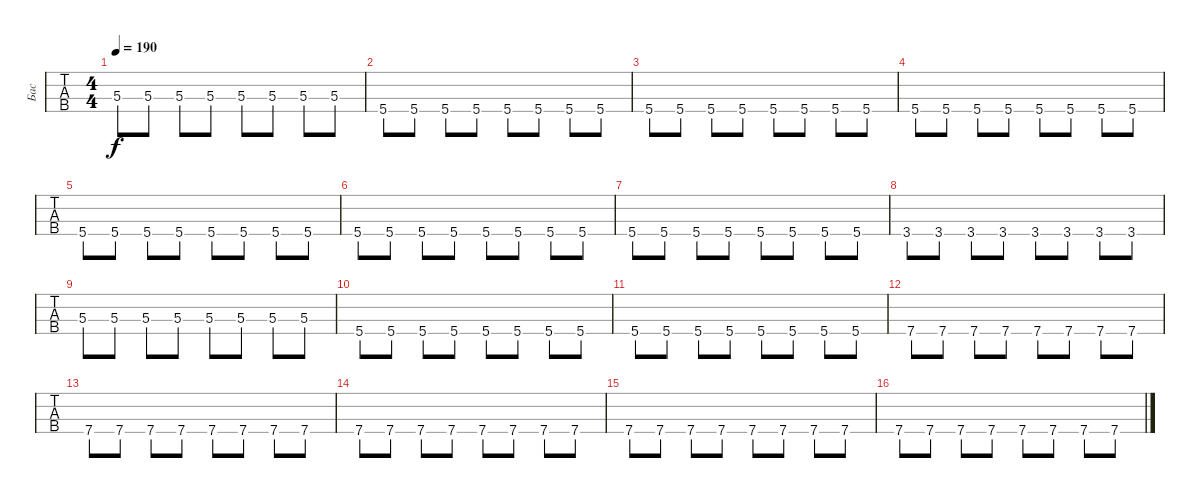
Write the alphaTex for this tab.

\track ("Бас" "Бас") {instrument electricbassfinger}
\staff {tabs}
\tuning (G2 D2 A1 E1) {hide}
\ts (4 4)
\tempo 190
\clef f4
\ks c
5.3.8{dy f} 5.3.8 5.3.8 5.3.8 5.3.8 5.3.8 5.3.8 5.3.8 |
5.4.8 5.4.8 5.4.8 5.4.8 5.4.8 5.4.8 5.4.8 5.4.8 |
5.4.8 5.4.8 5.4.8 5.4.8 5.4.8 5.4.8 5.4.8 5.4.8 |
5.4.8 5.4.8 5.4.8 5.4.8 5.4.8 5.4.8 5.4.8 5.4.8 |
5.4.8 5.4.8 5.4.8 5.4.8 5.4.8 5.4.8 5.4.8 5.4.8 |
5.4.8 5.4.8 5.4.8 5.4.8 5.4.8 5.4.8 5.4.8 5.4.8 |
5.4.8 5.4.8 5.4.8 5.4.8 5.4.8 5.4.8 5.4.8 5.4.8 |
3.4.8 3.4.8 3.4.8 3.4.8 3.4.8 3.4.8 3.4.8 3.4.8 |
5.3.8 5.3.8 5.3.8 5.3.8 5.3.8 5.3.8 5.3.8 5.3.8 |
5.4.8 5.4.8 5.4.8 5.4.8 5.4.8 5.4.8 5.4.8 5.4.8 |
5.4.8 5.4.8 5.4.8 5.4.8 5.4.8 5.4.8 5.4.8 5.4.8 |
7.4.8 7.4.8 7.4.8 7.4.8 7.4.8 7.4.8 7.4.8 7.4.8 |
7.4.8 7.4.8 7.4.8 7.4.8 7.4.8 7.4.8 7.4.8 7.4.8 |
7.4.8 7.4.8 7.4.8 7.4.8 7.4.8 7.4.8 7.4.8 7.4.8 |
7.4.8 7.4.8 7.4.8 7.4.8 7.4.8 7.4.8 7.4.8 7.4.8 |
7.4.8 7.4.8 7.4.8 7.4.8 7.4.8 7.4.8 7.4.8 7.4.8
